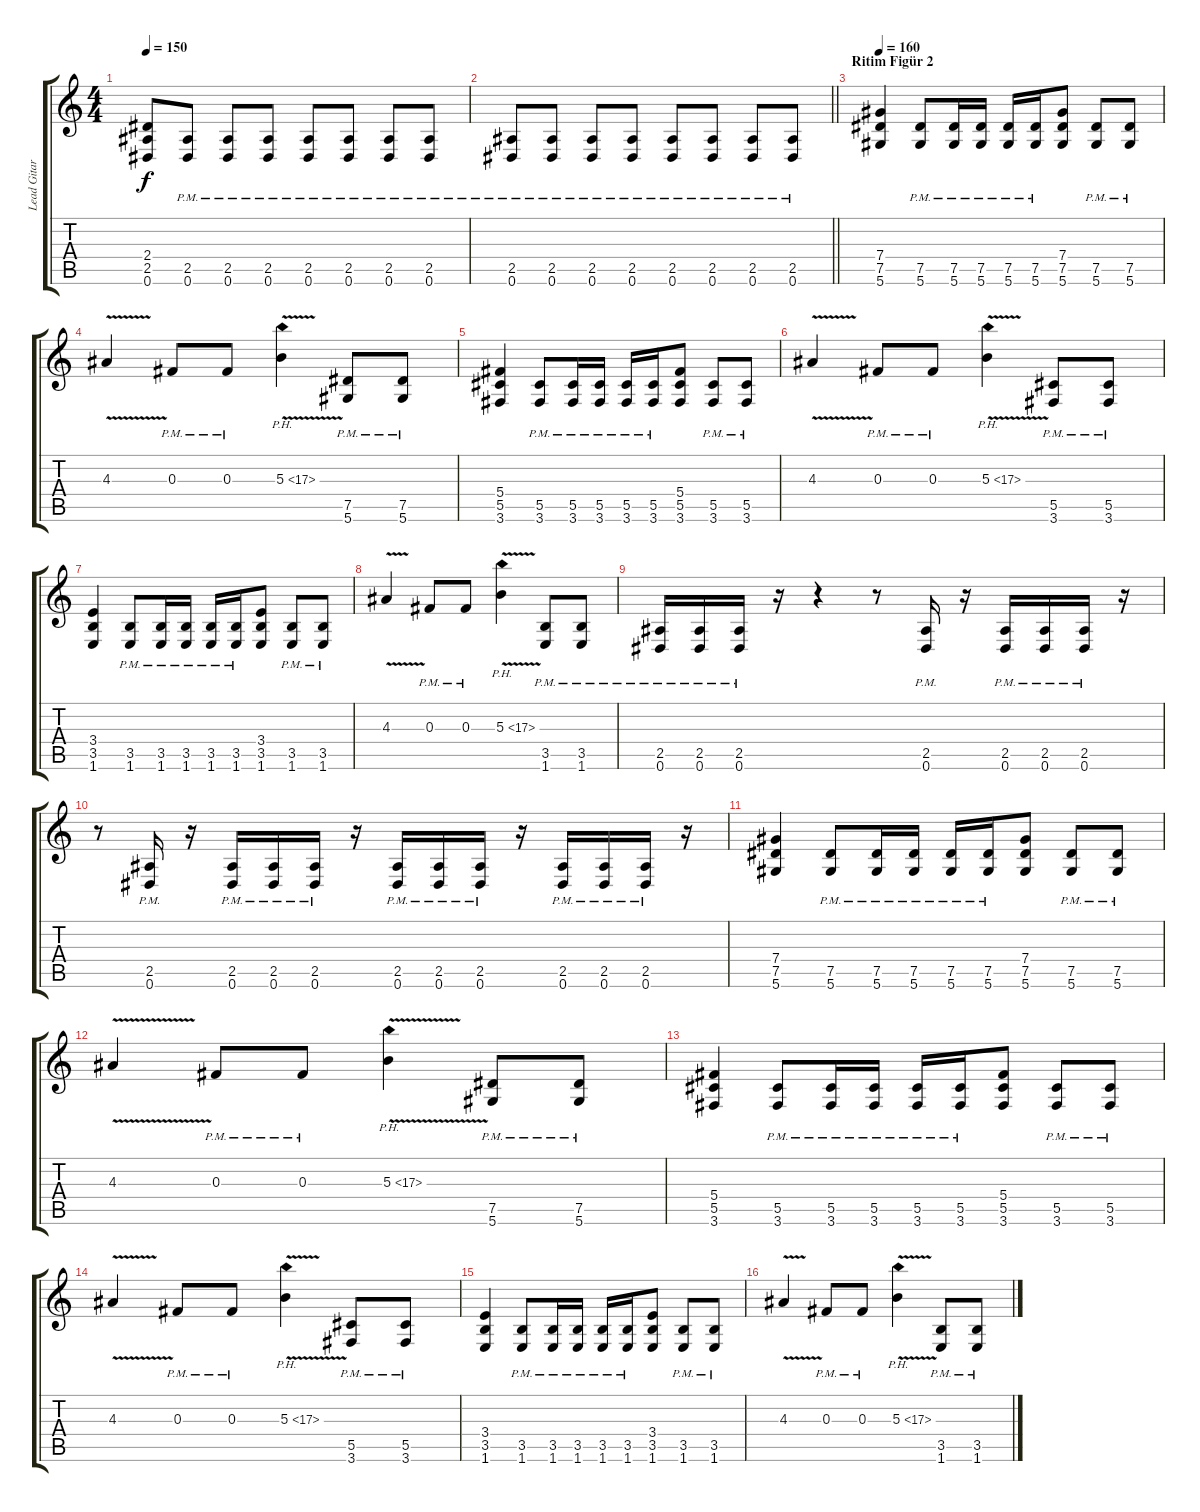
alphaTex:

\track ("Lead Gitar" "Lead Gitar") {instrument distortionguitar}
\staff {score tabs}
\tuning (Eb4 Bb3 Gb3 Db3 Ab2 Eb2) {hide}
\ts (4 4)
\tempo 150
\clef g2
\ks c
(2.4 2.5 0.6).8{dy f} (2.5{pm} 0.6{pm}).8 (2.5{pm} 0.6{pm}).8 (2.5{pm} 0.6{pm}).8 (2.5{pm} 0.6{pm}).8 (2.5{pm} 0.6{pm}).8 (2.5{pm} 0.6{pm}).8 (2.5{pm} 0.6{pm}).8 |
\barLineRight lightlight
(2.5{pm} 0.6{pm}).8 (2.5{pm} 0.6{pm}).8 (2.5{pm} 0.6{pm}).8 (2.5{pm} 0.6{pm}).8 (2.5{pm} 0.6{pm}).8 (2.5{pm} 0.6{pm}).8 (2.5{pm} 0.6{pm}).8 (2.5{pm} 0.6{pm}).8 |
\section ("" "Ritim Figür 2")
\tempo 160
(7.4 7.5 5.6).4 (7.5{pm} 5.6{pm}).8 (7.5{pm} 5.6{pm}).16 (7.5{pm} 5.6{pm}).16 (7.5{pm} 5.6{pm}).16 (7.5{pm} 5.6{pm}).16 (7.4 7.5 5.6).8 (7.5{pm} 5.6{pm}).8 (7.5{pm} 5.6{pm}).8 |
4.3{v}.4 0.3{pm}.8 0.3{pm}.8 5.3{ph 12 v}.4 (7.5{pm} 5.6{pm}).8 (7.5{pm} 5.6{pm}).8 |
(5.4 5.5 3.6).4 (5.5{pm} 3.6{pm}).8 (5.5{pm} 3.6{pm}).16 (5.5{pm} 3.6{pm}).16 (5.5{pm} 3.6{pm}).16 (5.5{pm} 3.6{pm}).16 (5.4 5.5 3.6).8 (5.5{pm} 3.6{pm}).8 (5.5{pm} 3.6{pm}).8 |
4.3{v}.4 0.3{pm}.8 0.3{pm}.8 5.3{ph 12 v}.4 (5.5{pm} 3.6{pm}).8 (5.5{pm} 3.6{pm}).8 |
(3.4 3.5 1.6).4 (3.5{pm} 1.6{pm}).8 (3.5{pm} 1.6{pm}).16 (3.5{pm} 1.6{pm}).16 (3.5{pm} 1.6{pm}).16 (3.5{pm} 1.6{pm}).16 (3.4 3.5 1.6).8 (3.5{pm} 1.6{pm}).8 (3.5{pm} 1.6{pm}).8 |
4.3{v}.4 0.3{pm}.8 0.3{pm}.8 5.3{ph 12 v}.4 (3.5{pm} 1.6{pm}).8 (3.5{pm} 1.6{pm}).8 |
(2.5{pm} 0.6{pm}).16 (2.5{pm} 0.6{pm}).16 (2.5{pm} 0.6{pm}).16 r.16 r.4 r.8 (2.5{pm} 0.6{pm}).16 r.16 (2.5{pm} 0.6{pm}).16 (2.5{pm} 0.6{pm}).16 (2.5{pm} 0.6{pm}).16 r.16 |
r.8 (2.5{pm} 0.6{pm}).16 r.16 (2.5{pm} 0.6{pm}).16 (2.5{pm} 0.6{pm}).16 (2.5{pm} 0.6{pm}).16 r.16 (2.5{pm} 0.6{pm}).16 (2.5{pm} 0.6{pm}).16 (2.5{pm} 0.6{pm}).16 r.16 (2.5{pm} 0.6{pm}).16 (2.5{pm} 0.6{pm}).16 (2.5{pm} 0.6{pm}).16 r.16 |
(7.4 7.5 5.6).4 (7.5{pm} 5.6{pm}).8 (7.5{pm} 5.6{pm}).16 (7.5{pm} 5.6{pm}).16 (7.5{pm} 5.6{pm}).16 (7.5{pm} 5.6{pm}).16 (7.4 7.5 5.6).8 (7.5{pm} 5.6{pm}).8 (7.5{pm} 5.6{pm}).8 |
4.3{v}.4 0.3{pm}.8 0.3{pm}.8 5.3{ph 12 v}.4 (7.5{pm} 5.6{pm}).8 (7.5{pm} 5.6{pm}).8 |
(5.4 5.5 3.6).4 (5.5{pm} 3.6{pm}).8 (5.5{pm} 3.6{pm}).16 (5.5{pm} 3.6{pm}).16 (5.5{pm} 3.6{pm}).16 (5.5{pm} 3.6{pm}).16 (5.4 5.5 3.6).8 (5.5{pm} 3.6{pm}).8 (5.5{pm} 3.6{pm}).8 |
4.3{v}.4 0.3{pm}.8 0.3{pm}.8 5.3{ph 12 v}.4 (5.5{pm} 3.6{pm}).8 (5.5{pm} 3.6{pm}).8 |
(3.4 3.5 1.6).4 (3.5{pm} 1.6{pm}).8 (3.5{pm} 1.6{pm}).16 (3.5{pm} 1.6{pm}).16 (3.5{pm} 1.6{pm}).16 (3.5{pm} 1.6{pm}).16 (3.4 3.5 1.6).8 (3.5{pm} 1.6{pm}).8 (3.5{pm} 1.6{pm}).8 |
4.3{v}.4 0.3{pm}.8 0.3{pm}.8 5.3{ph 12 v}.4 (3.5{pm} 1.6{pm}).8 (3.5{pm} 1.6{pm}).8
